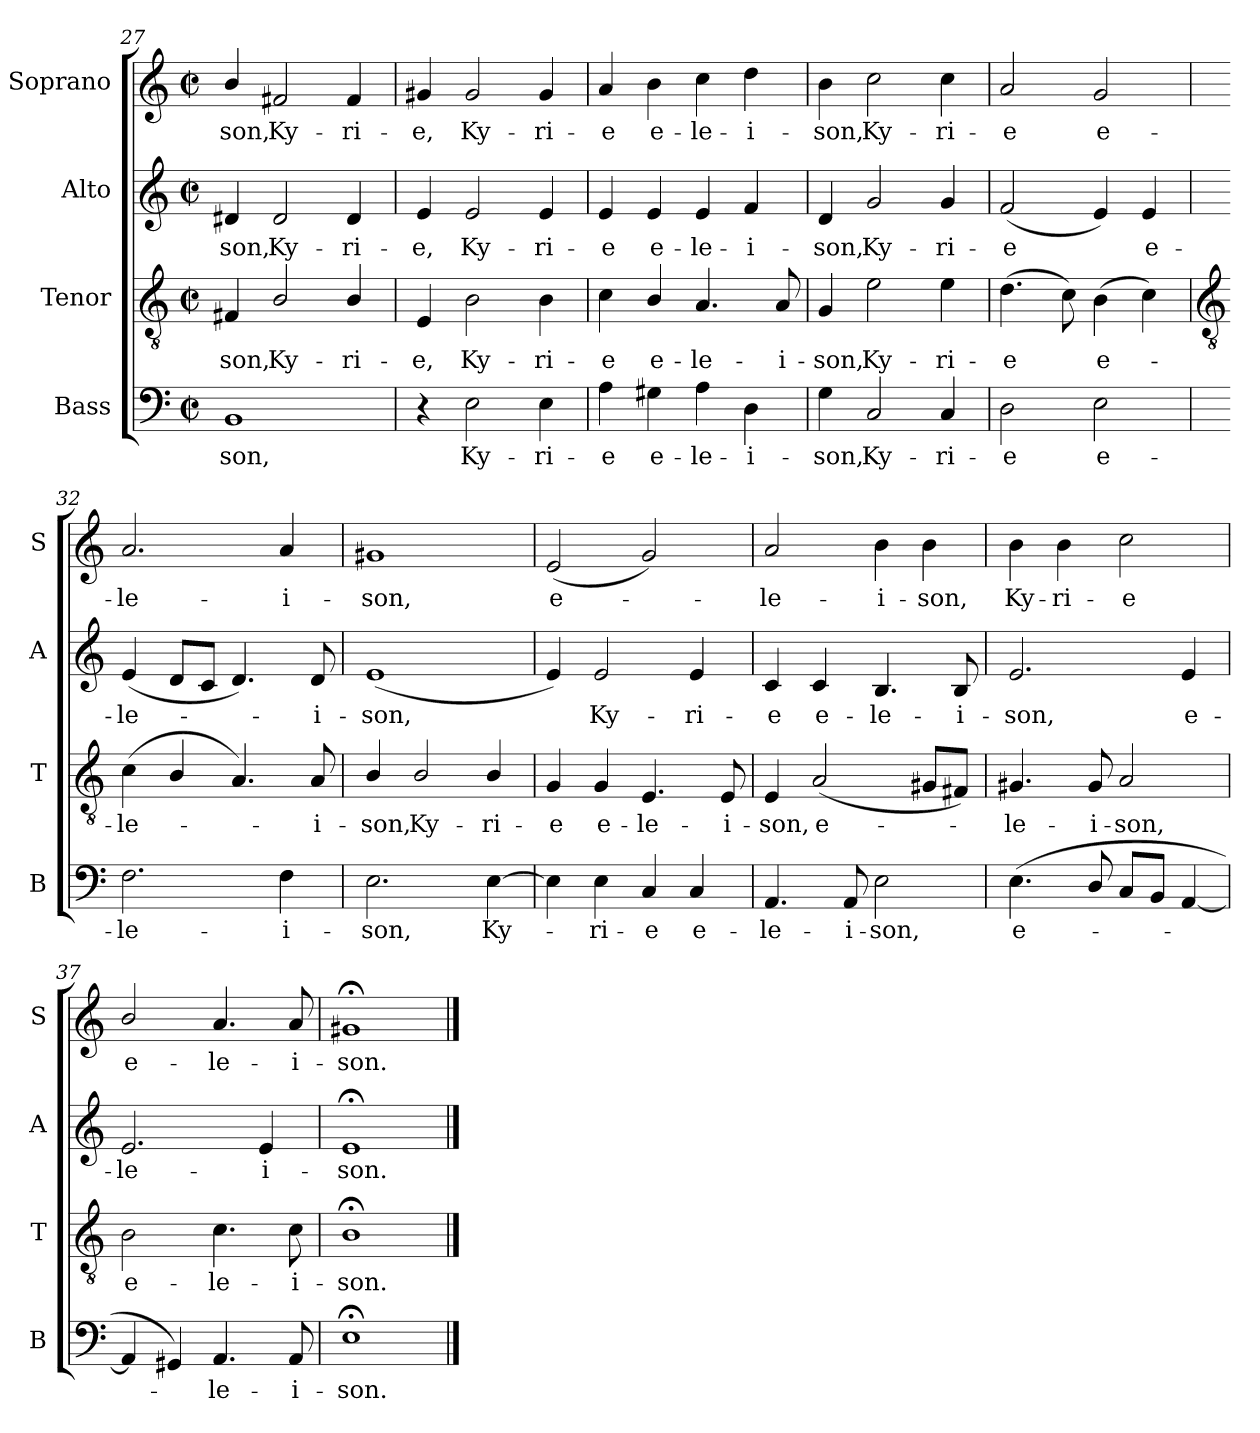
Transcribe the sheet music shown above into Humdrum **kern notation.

**kern	**text	**kern	**text	**kern	**text	**kern	**text
*part4	*part4	*part3	*part3	*part2	*part2	*part1	*part1
*staff4	*staff4	*staff3	*staff3	*staff2	*staff2	*staff1	*staff1
*I"Bass	*	*I"Tenor	*	*I"Alto	*	*I"Soprano	*
*I'B	*	*I'T	*	*I'A	*	*I'S	*
*clefF4	*	*clefGv2	*	*clefG2	*	*clefG2	*
*k[]	*	*k[]	*	*k[]	*	*k[]	*
*C:	*	*C:	*	*C:	*	*C:	*
*M2/2	*	*M2/2	*	*M2/2	*	*M2/2	*
*met(c|)	*	*met(c|)	*	*met(c|)	*	*met(c|)	*
=27	=27	=27	=27	=27	=27	=27	=27
!	!LO:LY:b	!	!LO:LY:b	!	!LO:LY:b	!	!LO:LY:b
1BB	-son,	4F#X	-son,	4d#X	-son,	4b/	-son,
!	!	!	!LO:LY:b	!	!LO:LY:b	!	!LO:LY:b
.	.	2B/	Ky-	2d#	Ky-	2f#X	Ky-
!	!	!	!LO:LY:b	!	!LO:LY:b	!	!LO:LY:b
.	.	4B/	-ri-	4d#	-ri-	4f#	-ri-
=28	=28	=28	=28	=28	=28	=28	=28
!	!	!	!LO:LY:b	!	!LO:LY:b	!	!LO:LY:b
4r	.	4E	-e,	4e	-e,	4g#X	-e,
!	!LO:LY:b	!	!LO:LY:b	!	!LO:LY:b	!	!LO:LY:b
2E	Ky-	2B	Ky-	2e	Ky-	2g#	Ky-
!	!LO:LY:b	!	!LO:LY:b	!	!LO:LY:b	!	!LO:LY:b
4E	-ri-	4B	-ri-	4e	-ri-	4g#	-ri-
=29	=29	=29	=29	=29	=29	=29	=29
!	!LO:LY:b	!	!LO:LY:b	!	!LO:LY:b	!	!LO:LY:b
4A	-e	4c	-e	4e	-e	4a	-e
!	!LO:LY:b	!	!LO:LY:b	!	!LO:LY:b	!	!LO:LY:b
4G#X	e-	4B/	e-	4e	e-	4b	e-
!	!LO:LY:b	!	!LO:LY:b	!	!LO:LY:b	!	!LO:LY:b
4A	-le-	4.A	-le-	4e	-le-	4cc	-le-
!	!LO:LY:b	!	!	!	!LO:LY:b	!	!LO:LY:b
4D	-i-	.	.	4f	-i-	4dd	-i-
!	!	!	!LO:LY:b	!	!	!	!
.	.	8A	-i-	.	.	.	.
=30	=30	=30	=30	=30	=30	=30	=30
!	!LO:LY:b	!	!LO:LY:b	!	!LO:LY:b	!	!LO:LY:b
4G	-son,	4G	-son,	4d	-son,	4b	-son,
!	!LO:LY:b	!	!LO:LY:b	!	!LO:LY:b	!	!LO:LY:b
2C	Ky-	2e	Ky-	2g	Ky-	2cc	Ky-
!	!LO:LY:b	!	!LO:LY:b	!	!LO:LY:b	!	!LO:LY:b
4C	-ri-	4e	-ri-	4g	-ri-	4cc	-ri-
=31	=31	=31	=31	=31	=31	=31	=31
!	!LO:LY:b	!	!LO:LY:b	!	!LO:LY:b	!	!LO:LY:b
2D	-e	(>4.d	-e	(<2f	-e	2a	-e
.	.	8c)	.	.	.	.	.
!	!LO:LY:b	!	!LO:LY:b	!	!	!	!LO:LY:b
2E	e-	(>4B	e-	4e)	.	2g	e-
!	!	!	!	!	!LO:LY:b	!	!
.	.	4c)	.	4e	e-	.	.
!!LO:LB:g=z
=32	=32	=32	=32	=32	=32	=32	=32
*	*	*clefGv2	*	*	*	*	*
!	!LO:LY:b	!	!LO:LY:b	!	!LO:LY:b	!	!LO:LY:b
2.F	-le-	(<4c	le-	(<4e	-le-	2.a	-le-
.	.	4B/	.	8dL	.	.	.
.	.	.	.	8cJ	.	.	.
.	.	4.A)	.	4.d)	.	.	.
!	!LO:LY:b	!	!	!	!	!	!LO:LY:b
4F	-i-	.	.	.	.	4a	-i-
!	!	!	!LO:LY:b	!	!LO:LY:b	!	!
.	.	8A	i-	8d	i-	.	.
=33	=33	=33	=33	=33	=33	=33	=33
!	!LO:LY:b	!	!LO:LY:b	!	!LO:LY:b	!	!LO:LY:b
2.E	-son,	4B/	-son,	(<1e	-son,	1g#X	-son,
!	!	!	!LO:LY:b	!	!	!	!
.	.	2B/	Ky-	.	.	.	.
!	!LO:LY:b	!	!LO:LY:b	!	!	!	!
[4E	Ky-	4B/	-ri-	.	.	.	.
=34	=34	=34	=34	=34	=34	=34	=34
!	!	!	!LO:LY:b	!	!	!	!LO:LY:b
4E]	.	4G	-e	4e)	.	(<2e	e-
!	!LO:LY:b	!	!LO:LY:b	!	!LO:LY:b	!	!
4E	ri-	4G	e-	2e	Ky-	.	.
!	!LO:LY:b	!	!LO:LY:b	!	!	!	!
4C	-e	4.E	-le-	.	.	2g)	.
!	!LO:LY:b	!	!	!	!LO:LY:b	!	!
4C	e-	.	.	4e	-ri-	.	.
!	!	!	!LO:LY:b	!	!	!	!
.	.	8E	-i-	.	.	.	.
=35	=35	=35	=35	=35	=35	=35	=35
!	!LO:LY:b	!	!LO:LY:b	!	!LO:LY:b	!	!LO:LY:b
4.AA	-le-	4E	-son,	4c	-e	2a	le-
!	!	!	!LO:LY:b	!	!LO:LY:b	!	!
.	.	(<2A	e-	4c	e-	.	.
!	!LO:LY:b	!	!	!	!	!	!
8AA	-i-	.	.	.	.	.	.
!	!LO:LY:b	!	!	!	!LO:LY:b	!	!LO:LY:b
2E	-son,	.	.	4.B	-le-	4b	-i-
!	!	!	!	!	!	!	!LO:LY:b
.	.	8G#XL	.	.	.	4b	-son,
!	!	!	!	!	!LO:LY:b	!	!
.	.	8F#XJ)	.	8B	-i-	.	.
=36	=36	=36	=36	=36	=36	=36	=36
!	!LO:LY:b	!	!LO:LY:b	!	!LO:LY:b	!	!LO:LY:b
(<4.E	e-	4.G#X	le-	2.e	-son,	4b	Ky-
!	!	!	!	!	!	!	!LO:LY:b
.	.	.	.	.	.	4b	-ri-
!	!	!	!LO:LY:b	!	!	!	!
8D/	.	8G#	-i-	.	.	.	.
!	!	!	!LO:LY:b	!	!	!	!LO:LY:b
8CL	.	2A	-son,	.	.	2cc	-e
8BBJ	.	.	.	.	.	.	.
!	!	!	!	!	!LO:LY:b	!	!
[4AA	.	.	.	4e	e-	.	.
=37	=37	=37	=37	=37	=37	=37	=37
!	!	!	!LO:LY:b	!	!LO:LY:b	!	!LO:LY:b
4AA]	.	2B	e-	2.e	-le-	2b/	e-
4GG#X)	.	.	.	.	.	.	.
!	!LO:LY:b	!	!LO:LY:b	!	!	!	!LO:LY:b
4.AA	le-	4.c	-le-	.	.	4.a	-le-
!	!	!	!	!	!LO:LY:b	!	!
.	.	.	.	4e	-i-	.	.
!	!LO:LY:b	!	!LO:LY:b	!	!	!	!LO:LY:b
8AA	-i-	8c	-i-	.	.	8a	-i-
=38	=38	=38	=38	=38	=38	=38	=38
!	!LO:LY:b	!	!LO:LY:b	!	!LO:LY:b	!	!LO:LY:b
1E;<	-son.	1B;<	-son.	1e;<	-son.	1g#X;<	-son.
==	==	==	==	==	==	==	==
*-	*-	*-	*-	*-	*-	*-	*-
